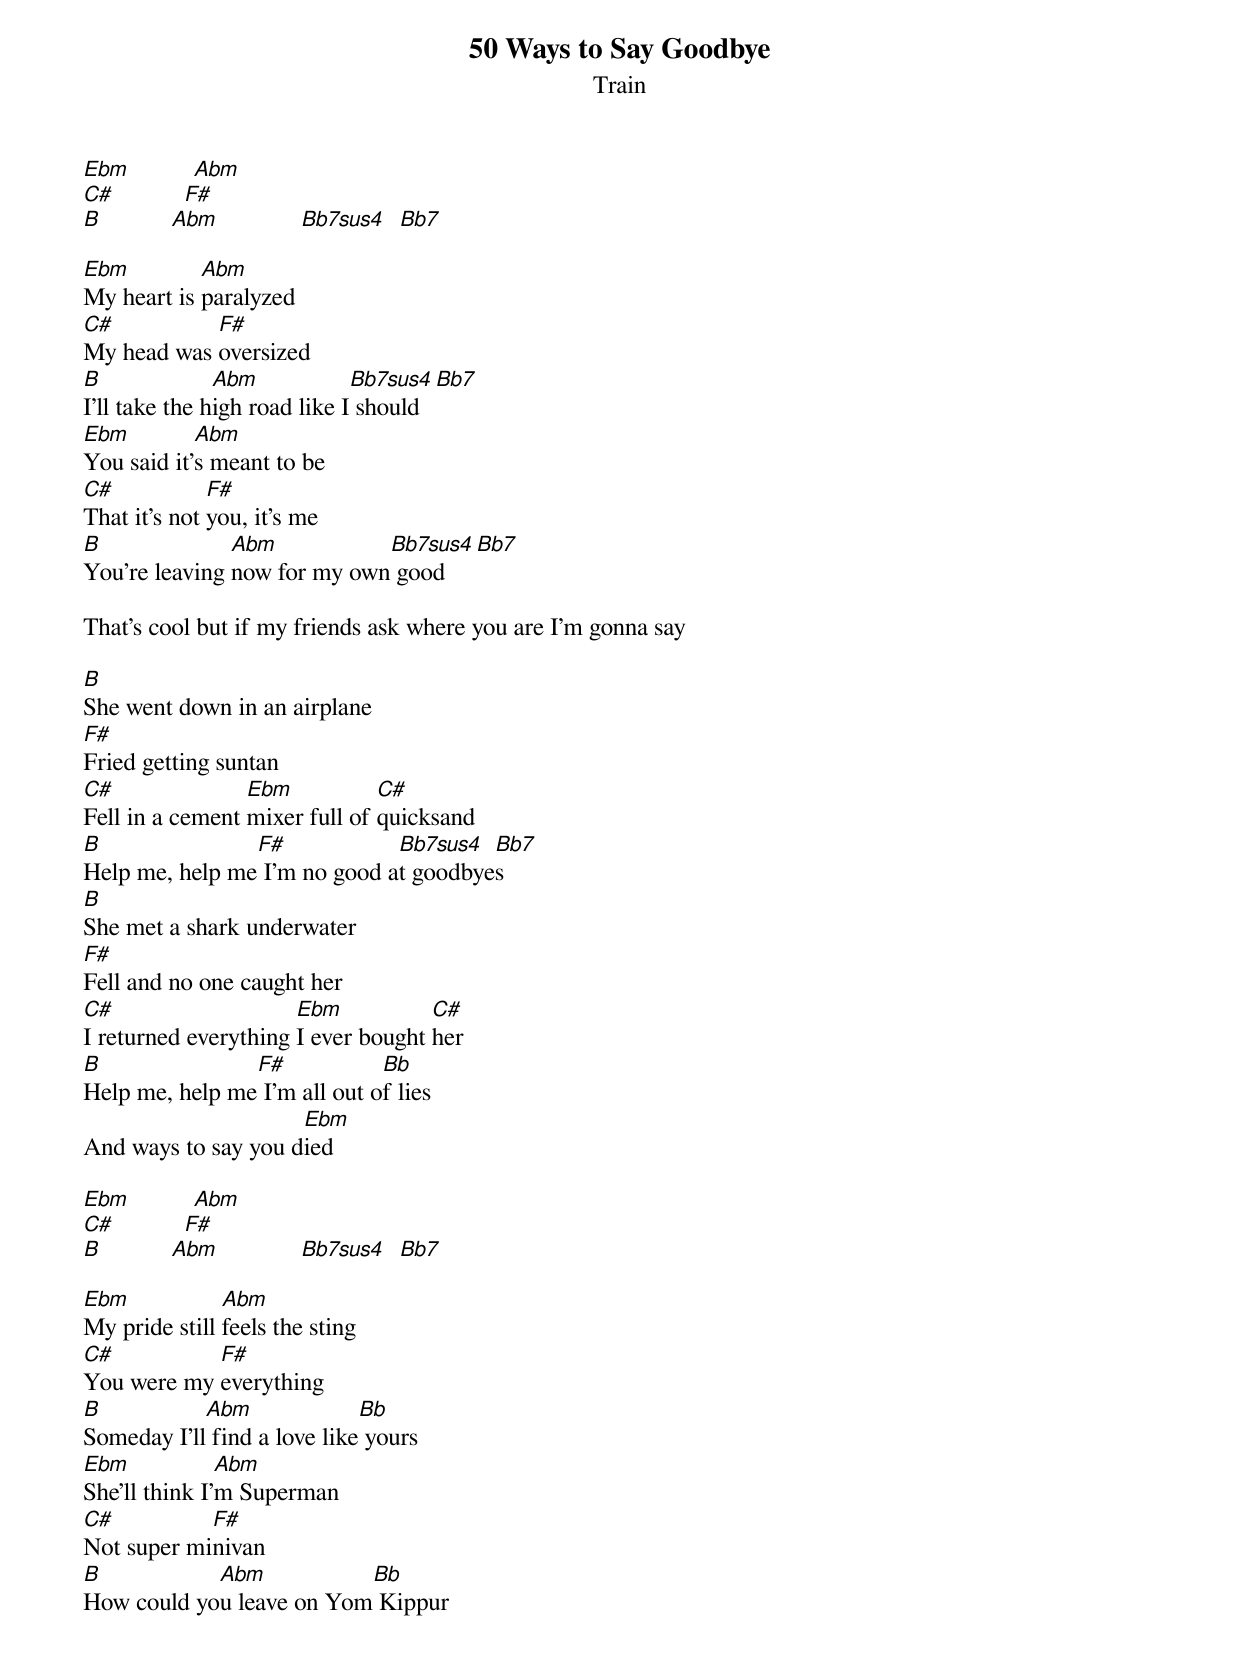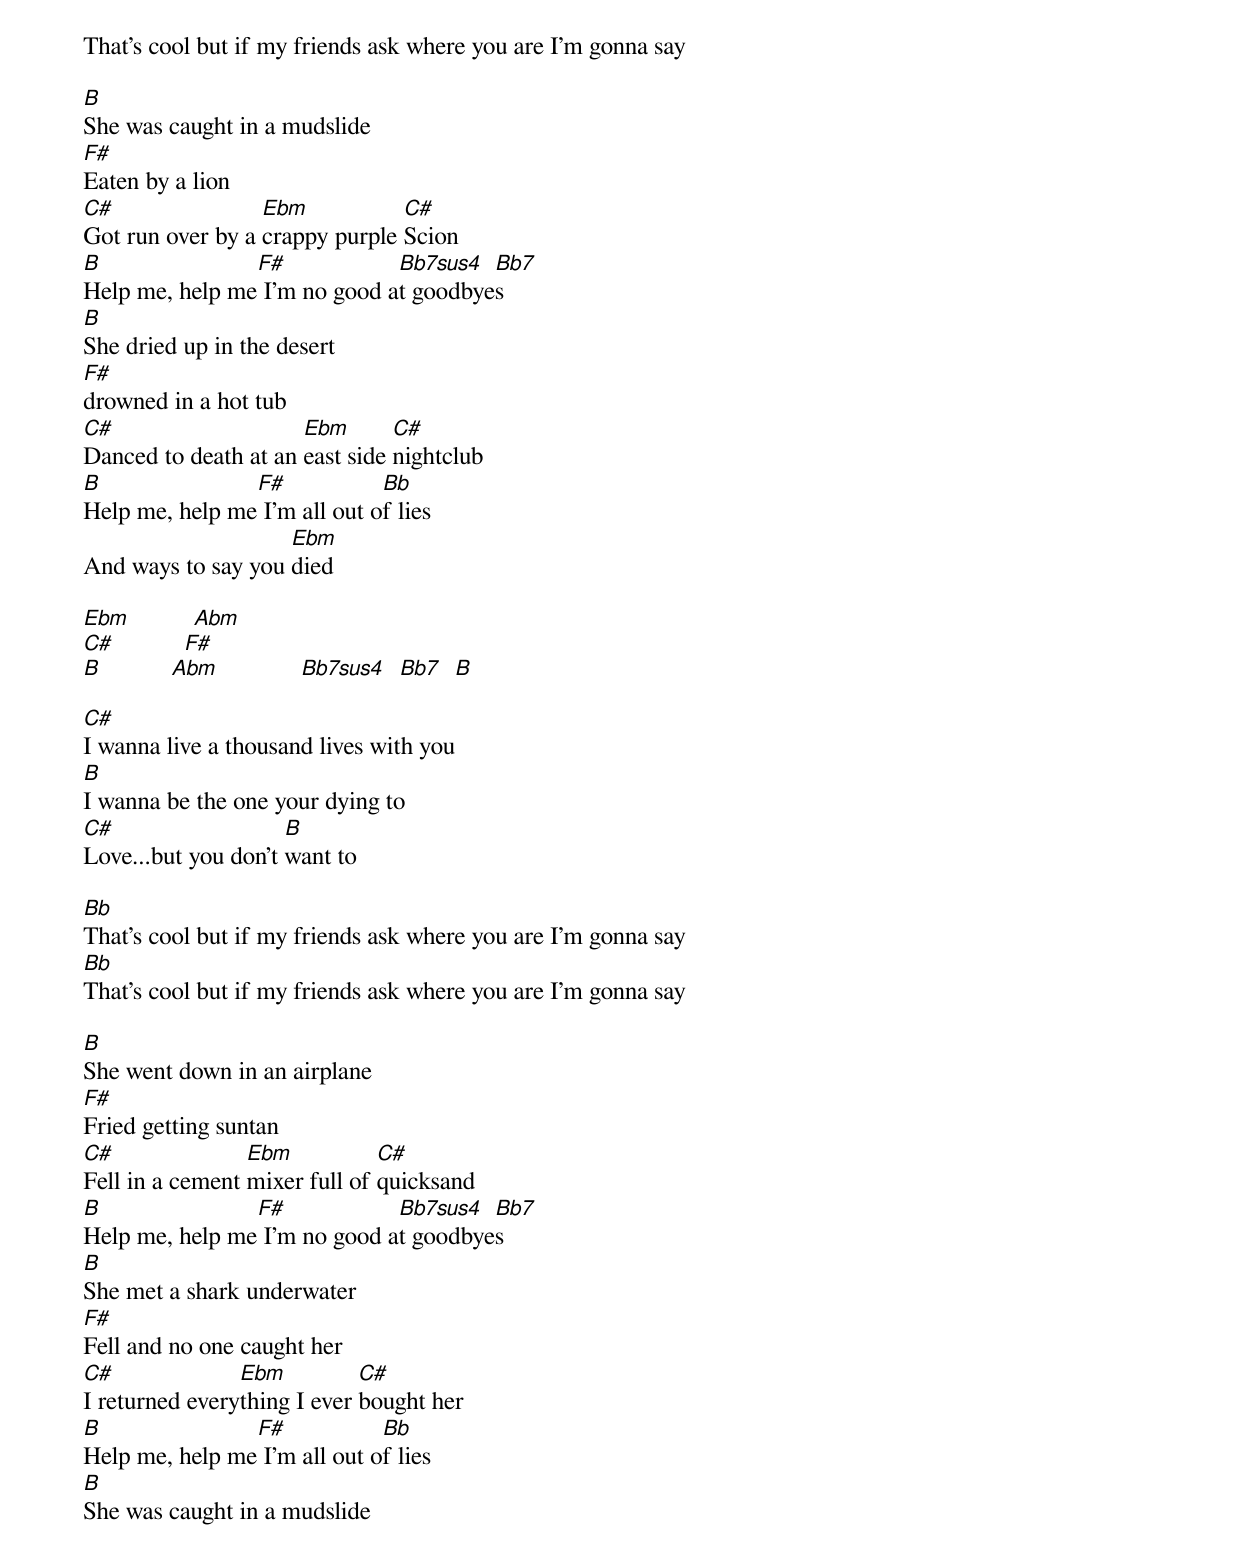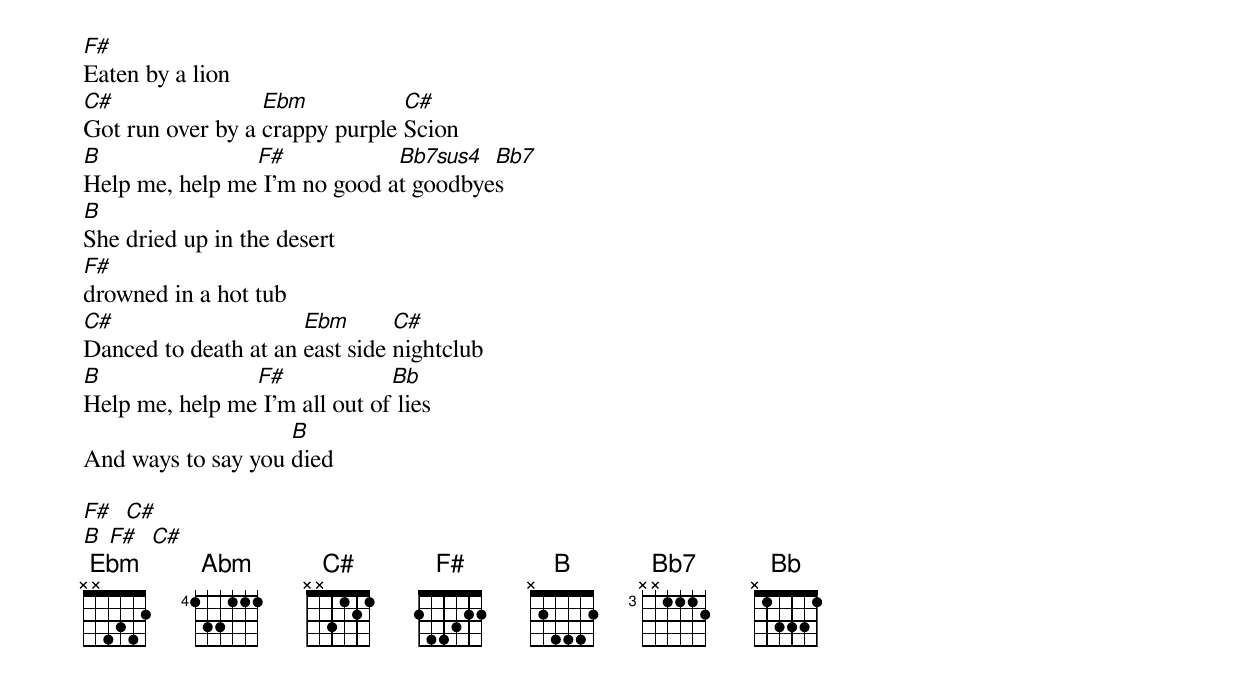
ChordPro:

{title: 50 Ways to Say Goodbye}
{subtitle: Train}
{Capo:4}

[Ebm]          [Abm]
[C#]           [F#]
[B]           [Abm]             [Bb7sus4]  [Bb7]

[Ebm]My heart is [Abm]paralyzed
[C#]My head was [F#]oversized
[B]I'll take the h[Abm]igh road like I[Bb7sus4] should [Bb7]
[Ebm]You said it'[Abm]s meant to be
[C#]That it's not [F#]you, it's me
[B]You're leaving [Abm]now for my own[Bb7sus4] good [Bb7]

That's cool but if my friends ask where you are I'm gonna say

[B]She went down in an airplane
[F#]Fried getting suntan
[C#]Fell in a cement [Ebm]mixer full of [C#]quicksand
[B]Help me, help me[F#] I'm no good a[Bb7sus4]t goodbye[Bb7]s
[B]She met a shark underwater
[F#]Fell and no one caught her
[C#]I returned everything [Ebm]I ever bought [C#]her
[B]Help me, help me[F#] I'm all out o[Bb]f lies
And ways to say you d[Ebm]ied

[Ebm]          [Abm]
[C#]           [F#]
[B]           [Abm]             [Bb7sus4]  [Bb7]

[Ebm]My pride still [Abm]feels the sting
[C#]You were my [F#]everything
[B]Someday I'll[Abm] find a love like[Bb] yours
[Ebm]She'll think I'[Abm]m Superman
[C#]Not super mi[F#]nivan
[B]How could yo[Abm]u leave on Yom[Bb] Kippur

That's cool but if my friends ask where you are I'm gonna say

[B]She was caught in a mudslide
[F#]Eaten by a lion
[C#]Got run over by a [Ebm]crappy purple [C#]Scion
[B]Help me, help me[F#] I'm no good a[Bb7sus4]t goodbye[Bb7]s
[B]She dried up in the desert
[F#]drowned in a hot tub
[C#]Danced to death at an [Ebm]east side [C#]nightclub
[B]Help me, help me[F#] I'm all out o[Bb]f lies
And ways to say you [Ebm]died

[Ebm]          [Abm]
[C#]           [F#]
[B]           [Abm]             [Bb7sus4]  [Bb7]  [B]

[C#]I wanna live a thousand lives with you
[B]I wanna be the one your dying to
[C#]Love...but you don't [B]want to

[Bb]That's cool but if my friends ask where you are I'm gonna say
[Bb]That's cool but if my friends ask where you are I'm gonna say

[B]She went down in an airplane
[F#]Fried getting suntan
[C#]Fell in a cement [Ebm]mixer full of [C#]quicksand
[B]Help me, help me[F#] I'm no good a[Bb7sus4]t goodbye[Bb7]s
[B]She met a shark underwater
[F#]Fell and no one caught her
[C#]I returned every[Ebm]thing I ever [C#]bought her
[B]Help me, help me[F#] I'm all out o[Bb]f lies
[B]She was caught in a mudslide
[F#]Eaten by a lion
[C#]Got run over by a [Ebm]crappy purple [C#]Scion
[B]Help me, help me[F#] I'm no good a[Bb7sus4]t goodbye[Bb7]s
[B]She dried up in the desert
[F#]drowned in a hot tub
[C#]Danced to death at an [Ebm]east side [C#]nightclub
[B]Help me, help me[F#] I'm all out of[Bb] lies
And ways to say you [B]died

[F#]  [C#]
[B] [F#]  [C#]
